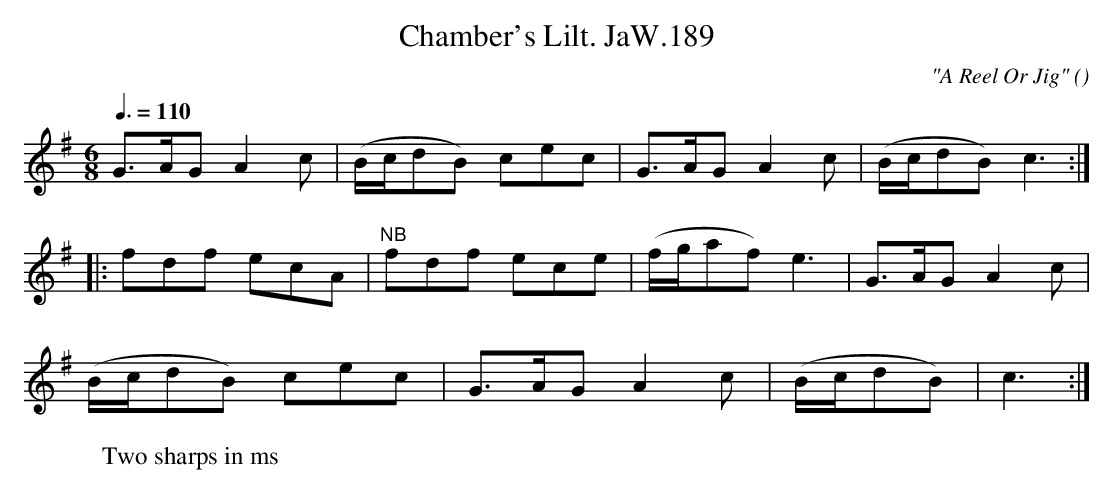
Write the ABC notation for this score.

X:1
T:Chamber's Lilt. JaW.189
M:6/8
L:1/8
Q:3/8=110
C:"A Reel Or Jig"
O:
W:Two sharps in ms
K:G
G>AG A2c|(B/c/dB) cec|G>AG A2c|(B/c/dB) c3:|
|:fdf ecA|"^NB"fdf ece|(f/g/af)e3|G>AG A2c|
(B/c/dB) cec|G>AG A2c|(B/c/dB)|c3:|
